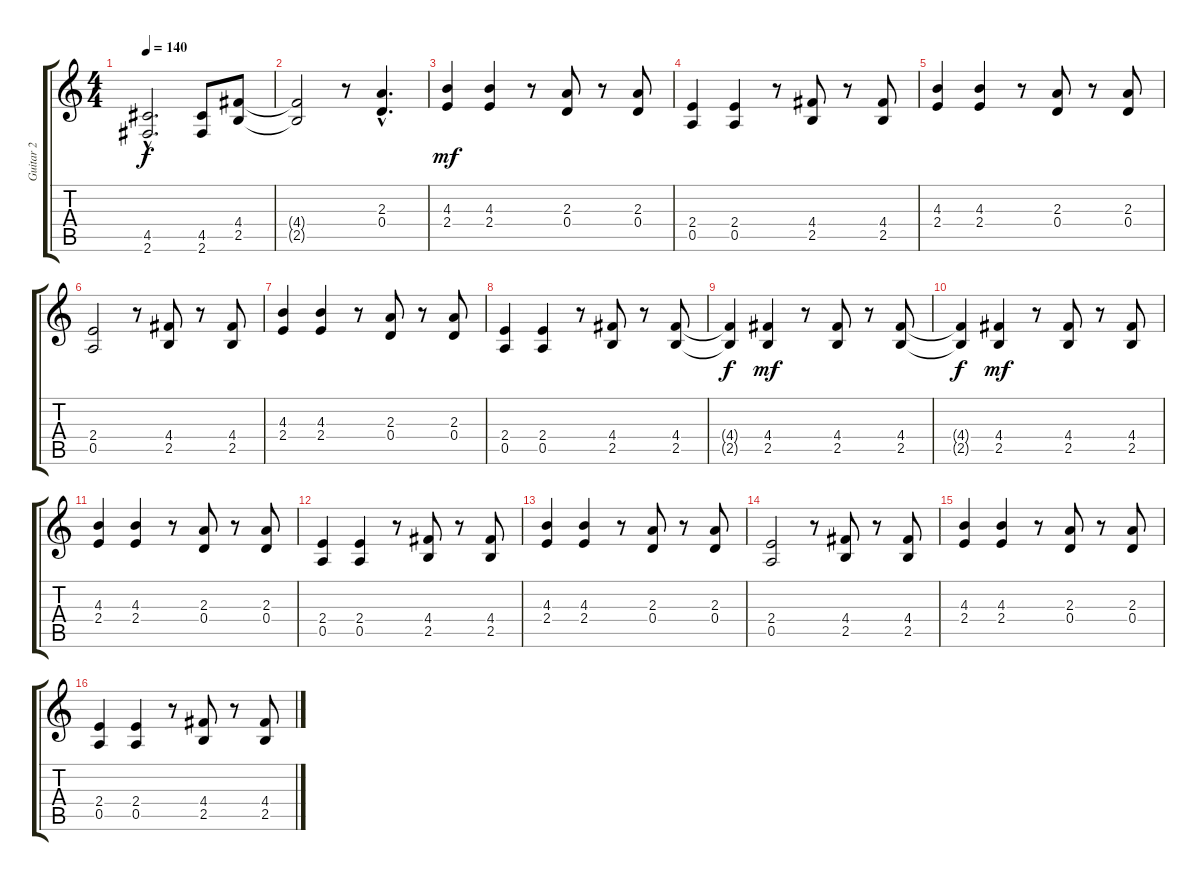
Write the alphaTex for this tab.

\track ("Guitar 2" "Guitar 2") {instrument distortionguitar}
\staff {score tabs}
\tuning (E4 B3 G3 D3 A2 E2) {hide}
\ts (4 4)
\tempo 140
\clef g2
\ks c
(4.5{hac t} 2.6{hac t}).2{d dy f} (4.5 2.6).8 (4.4 2.5).8 |
(4.4{t} 2.5{t}).2 r.8 (2.3{hac} 0.4{hac}).4{d} |
(4.3 2.4).4{dy mf} (4.3 2.4).4 r.8 (2.3 0.4).8 r.8 (2.3 0.4).8 |
(2.4 0.5).4 (2.4 0.5).4 r.8 (4.4 2.5).8 r.8 (4.4 2.5).8 |
(4.3 2.4).4 (4.3 2.4).4 r.8 (2.3 0.4).8 r.8 (2.3 0.4).8 |
(2.4 0.5).2 r.8 (4.4 2.5).8 r.8 (4.4 2.5).8 |
(4.3 2.4).4 (4.3 2.4).4 r.8 (2.3 0.4).8 r.8 (2.3 0.4).8 |
(2.4 0.5).4 (2.4 0.5).4 r.8 (4.4 2.5).8 r.8 (4.4 2.5).8 |
(4.4{t} 2.5{t}).4{dy f} (4.4 2.5).4{dy mf} r.8 (4.4 2.5).8 r.8 (4.4 2.5).8 |
(4.4{t} 2.5{t}).4{dy f} (4.4 2.5).4{dy mf} r.8 (4.4 2.5).8 r.8 (4.4 2.5).8 |
(4.3 2.4).4 (4.3 2.4).4 r.8 (2.3 0.4).8 r.8 (2.3 0.4).8 |
(2.4 0.5).4 (2.4 0.5).4 r.8 (4.4 2.5).8 r.8 (4.4 2.5).8 |
(4.3 2.4).4 (4.3 2.4).4 r.8 (2.3 0.4).8 r.8 (2.3 0.4).8 |
(2.4 0.5).2 r.8 (4.4 2.5).8 r.8 (4.4 2.5).8 |
(4.3 2.4).4 (4.3 2.4).4 r.8 (2.3 0.4).8 r.8 (2.3 0.4).8 |
(2.4 0.5).4 (2.4 0.5).4 r.8 (4.4 2.5).8 r.8 (4.4 2.5).8
